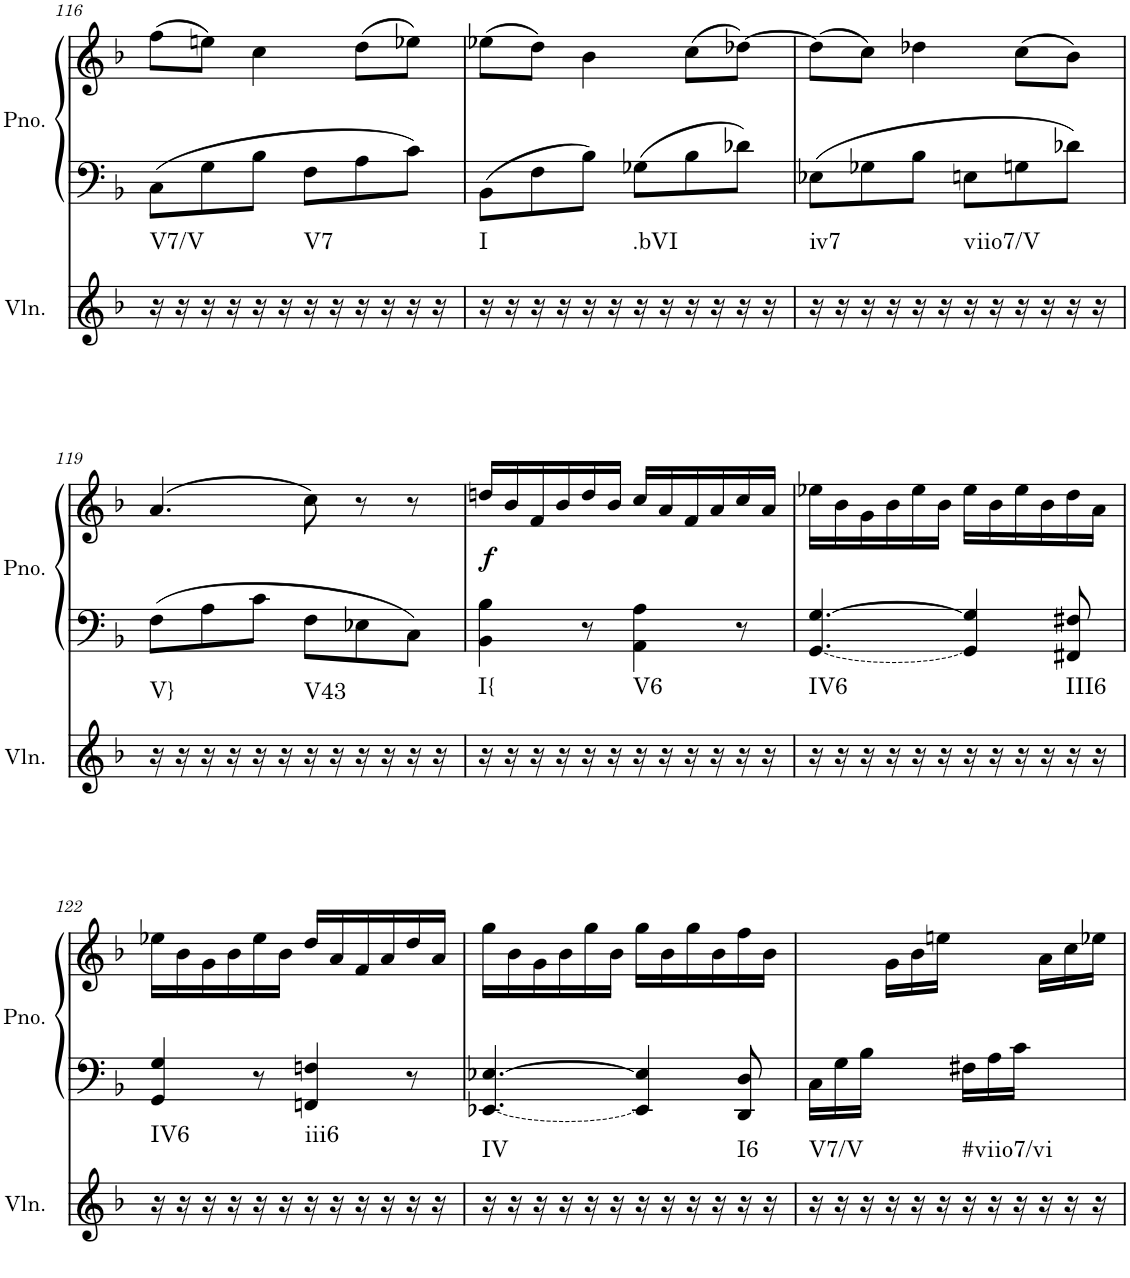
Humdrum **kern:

**kern	**harte	**kern	**kern	**dynam
*part2	*part2	*part1	*part1	*part1
*staff3	*	*staff2	*staff1	*staff1/2
*I"Violin	*	*I"Piano, Piano right	*	*
*I'Vln.	*	*I'Pno.	*	*
!!LO:PB:g=z
*clefG2	*	*clefF4	*clefG2	*
*k[b-]	*	*k[b-]	*k[b-]	*
*M6/8	*	*M6/8	*M6/8	*
=116	=116	=116	=116	=116
!	!LO:H:kt=V7/V	!	!	!
16r	N	8C\L	(8ff\L	.
16r	.	.	.	.
16r	.	8G\	8een\J)	.
16r	.	.	.	.
16r	.	8B-\J	4cc\	.
16r	.	.	.	.
!	!LO:H:kt=V7	!	!	!
16r	N	8F\L	.	.
16r	.	.	.	.
16r	.	8A\	(8dd\L	.
16r	.	.	.	.
16r	.	8c\J	8ee-X\J)	.
16r	.	.	.	.
=117	=117	=117	=117	=117
!	!LO:H:kt=I	!	!	!
16r	N	8BB-\L	(8ee-X\L	.
16r	.	.	.	.
16r	.	8F\	8dd\J)	.
16r	.	.	.	.
16r	.	8B-\J	4b-\	.
16r	.	.	.	.
!	!LO:H:kt=.bVI	!	!	!
16r	N	8G-X\L	.	.
16r	.	.	.	.
16r	.	8B-\	(8cc\L	.
16r	.	.	.	.
16r	.	8d-X\J	[8dd-X\J)	.
16r	.	.	.	.
=118	=118	=118	=118	=118
!	!LO:H:kt=iv7	!	!	!
16r	N	8E-X\L	(8dd-\L]	.
16r	.	.	.	.
16r	.	8G-X\	8cc\J)	.
16r	.	.	.	.
16r	.	8B-\J	4dd-X\	.
16r	.	.	.	.
!	!LO:H:kt=viio7/V	!	!	!
16r	N	8En\L	.	.
16r	.	.	.	.
16r	.	8Gn\	(8cc\L	.
16r	.	.	.	.
16r	.	8d-X\J	8b-\J)	.
16r	.	.	.	.
!!LO:LB:g=z
=119	=119	=119	=119	=119
!	!LO:H:kt=V}	!	!	!
16r	N	8F\L	(4.a/	.
16r	.	.	.	.
16r	.	8A\	.	.
16r	.	.	.	.
16r	.	8c\J	.	.
16r	.	.	.	.
!	!LO:H:kt=V43	!	!	!
16r	N	8F\L	8cc\)	.
16r	.	.	.	.
16r	.	8E-X\	8r	.
16r	.	.	.	.
16r	.	8C\J	8r	.
16r	.	.	.	.
=120	=120	=120	=120	=120
!	!LO:H:kt=I{	!	!	!LO:DY:b
16r	N	4BB-\ 4B-\	16ddn/LL	f
16r	.	.	16b-/	.
16r	.	.	16f/	.
16r	.	.	16b-/	.
16r	.	8r	16dd/	.
16r	.	.	16b-/JJ	.
!	!LO:H:kt=V6	!	!	!
16r	N	4AA\ 4A\	16cc/LL	.
16r	.	.	16a/	.
16r	.	.	16f/	.
16r	.	.	16a/	.
16r	.	8r	16cc/	.
16r	.	.	16a/JJ	.
=121	=121	=121	=121	=121
!	!LO:H:kt=IV6	!LO:T:n=1:dash	!	!
16r	N	[4.GG/ [4.G/	16ee-X\LL	.
16r	.	.	16b-\	.
16r	.	.	16g\	.
16r	.	.	16b-\	.
16r	.	.	16ee-\	.
16r	.	.	16b-\JJ	.
16r	.	4GG/] 4G/]	16ee-\LL	.
16r	.	.	16b-\	.
16r	.	.	16ee-\	.
16r	.	.	16b-\	.
!	!LO:H:kt=III6	!	!	!
16r	N	8FF#X/ 8F#X/	16dd\	.
16r	.	.	16a\JJ	.
!!LO:LB:g=z
=122	=122	=122	=122	=122
!	!LO:H:kt=IV6	!	!	!
16r	N	4GG/ 4G/	16ee-X\LL	.
16r	.	.	16b-\	.
16r	.	.	16g\	.
16r	.	.	16b-\	.
16r	.	8r	16ee-\	.
16r	.	.	16b-\JJ	.
!	!LO:H:kt=iii6	!	!	!
16r	N	4FFn/ 4Fn/	16dd/LL	.
16r	.	.	16a/	.
16r	.	.	16f/	.
16r	.	.	16a/	.
16r	.	8r	16dd/	.
16r	.	.	16a/JJ	.
=123	=123	=123	=123	=123
!	!LO:H:kt=IV	!LO:T:n=1:dash	!	!
16r	N	[4.EE-X/ [4.E-X/	16gg\LL	.
16r	.	.	16b-\	.
16r	.	.	16g\	.
16r	.	.	16b-\	.
16r	.	.	16gg\	.
16r	.	.	16b-\JJ	.
16r	.	4EE-/] 4E-/]	16gg\LL	.
16r	.	.	16b-\	.
16r	.	.	16gg\	.
16r	.	.	16b-\	.
!	!LO:H:kt=I6	!	!	!
16r	N	8DD/ 8D/	16ff\	.
16r	.	.	16b-\JJ	.
=124	=124	=124	=124	=124
!	!LO:H:kt=V7/V	!	!	!
16r	N	16C\LL	8ryy	.
16r	.	16G\	.	.
16r	.	16B-\JJ	16ryy	.
16r	.	16ryy	16g\LL	.
16r	.	8ryy	16b-\	.
16r	.	.	16een\JJ	.
!	!LO:H:kt=#viio7/vi	!	!	!
16r	N	16F#X\LL	8ryy	.
16r	.	16A\	.	.
16r	.	16c\JJ	16ryy	.
16r	.	16ryy	16a\LL	.
16r	.	8ryy	16cc\	.
16r	.	.	16ee-X\JJ	.
=	=	=	=	=
*-	*-	*-	*-	*-
